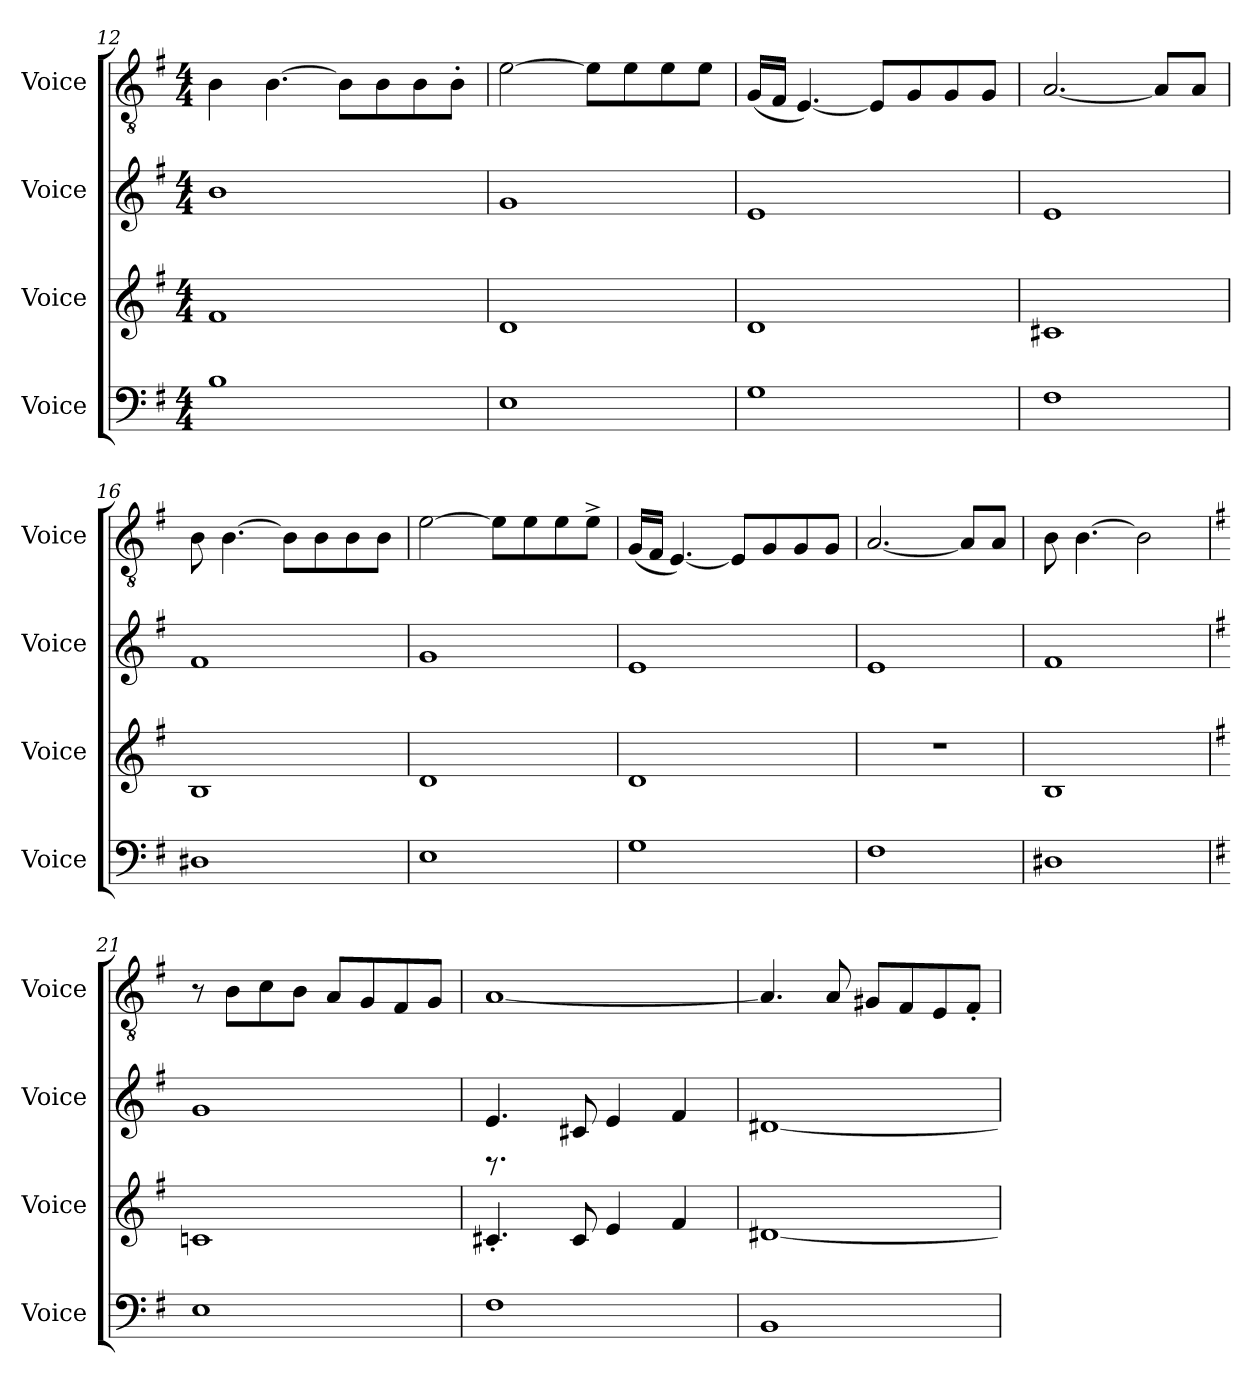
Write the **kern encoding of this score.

**kern	**kern	**kern	**kern
*part4	*part3	*part2	*part1
*staff4	*staff3	*staff2	*staff1
*I"Voice	*I"Voice	*I"Voice	*I"Voice
*I'Voice	*I'Voice	*I'Voice	*I'Voice
*clefF4	*clefG2	*clefG2	*clefGv2
*k[f#]	*k[f#]	*k[f#]	*k[f#]
*M4/4	*M4/4	*M4/4	*M4/4
=12	=12	=12	=12
1B	1f#	1bZ>	4BZ<\
.	.	.	[>4.B\
.	.	.	8B\L]
.	.	.	8B\
.	.	.	8B\
8ryy	8ryy	8ryy	8B'<Z<\J
!!LO:LB:g=z
=13	=13	=13	=13
1E	1d	1g	[>2e\
.	.	.	8e\L]
.	.	.	8e\
.	.	.	8e\
.	.	.	8e\J
=14	=14	=14	=14
1GZ>Z<	1d	1eZ<	(<16GZ</LL
.	.	.	16F#Z</JJ
.	.	.	[<4.EZ>/)
.	.	.	8E/L]
.	.	.	8G/
.	.	.	8G/
.	.	.	8G/J
=15	=15	=15	=15
1F#Z>Z<	1c#X	1eZ<	[<2.A/
.	.	.	8A/L]
.	.	.	8A/J
=16	=16	=16	=16
1D#X	1B	1f#	8B\
.	.	.	[>4.B\
.	.	.	8B\L]
.	.	.	8B\
.	.	.	8B\
.	.	.	8B\J
!!LO:LB:g=z
=17	=17	=17	=17
1EZ>Z<	1d	1gZ<Z>Z>	[>2e\
.	.	.	8e\L]
.	.	.	8e\
.	.	.	8e\
.	.	.	8e^<\J
=18	=18	=18	=18
1GZ>Z<Z>Z<	1d	1eZ<Z<	(<16GZ</LL
.	.	.	16F#Z</JJ
.	.	.	[<4.E/)
.	.	.	8E/L]
.	.	.	8GZ</
.	.	.	8G/
.	.	.	8G/J
=19	=19	=19	=19
1F#	1r	1e	[<2.A/
.	.	.	8A/L]
.	.	.	8AZ</J
=20	=20	=20	=20
1D#X	1B	1f#Z>	8B\
.	.	.	[>4.B\
.	.	.	2B\]
!!LO:PB:g=z
=21	=21	=21	=21
*k[f#]	*k[f#]	*k[f#]	*k[f#]
1E	1cn	1g	8r
.	.	.	8B\L
.	.	.	8c\
.	.	.	8B\J
.	.	.	8A/L
.	.	.	8G/
.	.	.	8F#/
.	.	.	8G/J
=22	=22	=22	=22
*	*	*^	*
1F#	4.c#X'>/	4.e/	8.rD	[<1A
.	.	.	2ryy	.
.	8c#/	8c#X/	.	.
.	4e/	4e/	.	.
.	.	.	4ryy	.
.	4f#/	4f#/	.	.
.	.	.	16ryy	.
*	*	*v	*v	*
=23	=23	=23	=23
1BB	[<1d#X	[<1d#X	4.A/]
.	.	.	8A/
.	.	.	8G#XZ</L
.	.	.	8F#/
.	.	.	8EZ</
.	.	.	8F#'<Z</J
=	=	=	=
*-	*-	*-	*-
